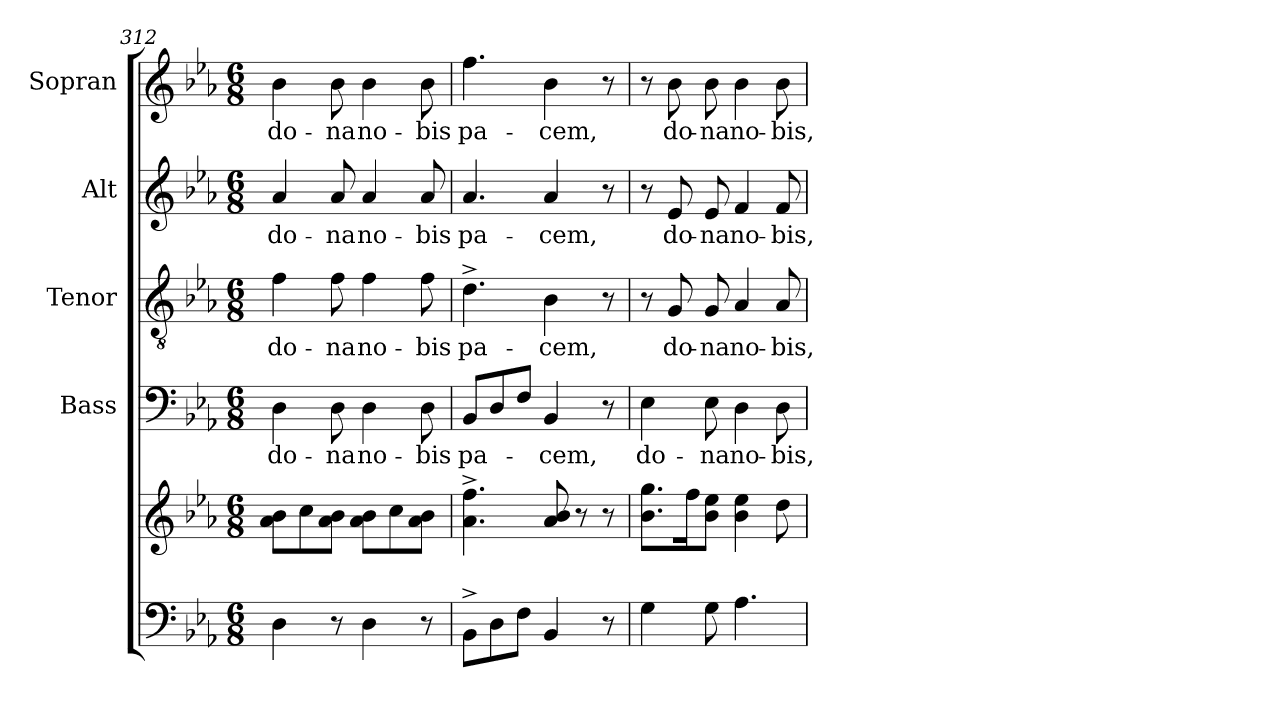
**kern	**kern	**kern	**text	**kern	**text	**kern	**text	**kern	**text
*part5	*part5	*part4	*part4	*part3	*part3	*part2	*part2	*part1	*part1
*staff6	*staff5	*staff4	*staff4	*staff3	*staff3	*staff2	*staff2	*staff1	*staff1
*	*	*I"Bass	*	*I"Tenor	*	*I"Alt	*	*I"Sopran	*
*	*	*I'B.	*	*I'T.	*	*I'A.	*	*I'S.	*
!!LO:LB:g=z
*clefF4	*clefG2	*clefF4	*	*clefGv2	*	*clefG2	*	*clefG2	*
*k[b-e-a-]	*k[b-e-a-]	*k[b-e-a-]	*	*k[b-e-a-]	*	*k[b-e-a-]	*	*k[b-e-a-]	*
*E-:	*E-:	*E-:	*	*E-:	*	*E-:	*	*E-:	*
*M6/8	*M6/8	*M6/8	*	*M6/8	*	*M6/8	*	*M6/8	*
=312	=312	=312	=312	=312	=312	=312	=312	=312	=312
!	!	!	!LO:LY:b	!	!LO:LY:b	!	!LO:LY:b	!	!LO:LY:b
4D\	8a-\ 8b-\L	4D\	do-	4f\	do-	4a-/	do-	4b-\	do-
.	8cc\	.	.	.	.	.	.	.	.
!	!	!	!LO:LY:b	!	!LO:LY:b	!	!LO:LY:b	!	!LO:LY:b
8r	8a-\ 8b-\J	8D\	-na	8f\	-na	8a-/	-na	8b-\	-na
!	!	!	!LO:LY:b	!	!LO:LY:b	!	!LO:LY:b	!	!LO:LY:b
4D\	8a-\ 8b-\L	4D\	no-	4f\	no-	4a-/	no-	4b-\	no-
.	8cc\	.	.	.	.	.	.	.	.
!	!	!	!LO:LY:b	!	!LO:LY:b	!	!LO:LY:b	!	!LO:LY:b
8r	8a-\ 8b-\J	8D\	-bis	8f\	-bis	8a-/	-bis	8b-\	-bis
=313	=313	=313	=313	=313	=313	=313	=313	=313	=313
!	!	!	!LO:LY:b	!	!LO:LY:b	!	!LO:LY:b	!	!LO:LY:b
8BB-^>\L	4.a-\^> 4.ff\^>	8BB-/L	pa-	4.d^>\	pa-	4.a-/	pa-	4.ff\	pa-
8D\	.	8D/	.	.	.	.	.	.	.
8F\J	.	8F/J	.	.	.	.	.	.	.
!	!	!	!LO:LY:b	!	!LO:LY:b	!	!LO:LY:b	!	!LO:LY:b
4BB-/	8a-/ 8b-/	4BB-/	-cem,	4B-\	-cem,	4a-/	-cem,	4b-\	-cem,
.	8r	.	.	.	.	.	.	.	.
8r	8r	8r	.	8r	.	8r	.	8r	.
=314	=314	=314	=314	=314	=314	=314	=314	=314	=314
!	!	!	!LO:LY:b	!	!	!	!	!	!
4G\	8.b-\ 8.gg\L	4E-\	do-	8r	.	8r	.	8r	.
!	!	!	!	!	!LO:LY:b	!	!LO:LY:b	!	!LO:LY:b
.	.	.	.	8G/	do-	8e-/	do-	8b-\	do-
.	16ff\k	.	.	.	.	.	.	.	.
!	!	!	!LO:LY:b	!	!LO:LY:b	!	!LO:LY:b	!	!LO:LY:b
8G\	8b-\ 8ee-\J	8E-\	-na	8G/	-na	8e-/	-na	8b-\	-na
!	!	!	!LO:LY:b	!	!LO:LY:b	!	!LO:LY:b	!	!LO:LY:b
4.A-\	4b-\ 4ee-\	4D\	no-	4A-/	no-	4f/	no-	4b-\	no-
!	!	!	!LO:LY:b	!	!LO:LY:b	!	!LO:LY:b	!	!LO:LY:b
.	8dd\	8D\	-bis,	8A-/	-bis,	8f/	-bis,	8b-\	-bis,
=	=	=	=	=	=	=	=	=	=
*-	*-	*-	*-	*-	*-	*-	*-	*-	*-
